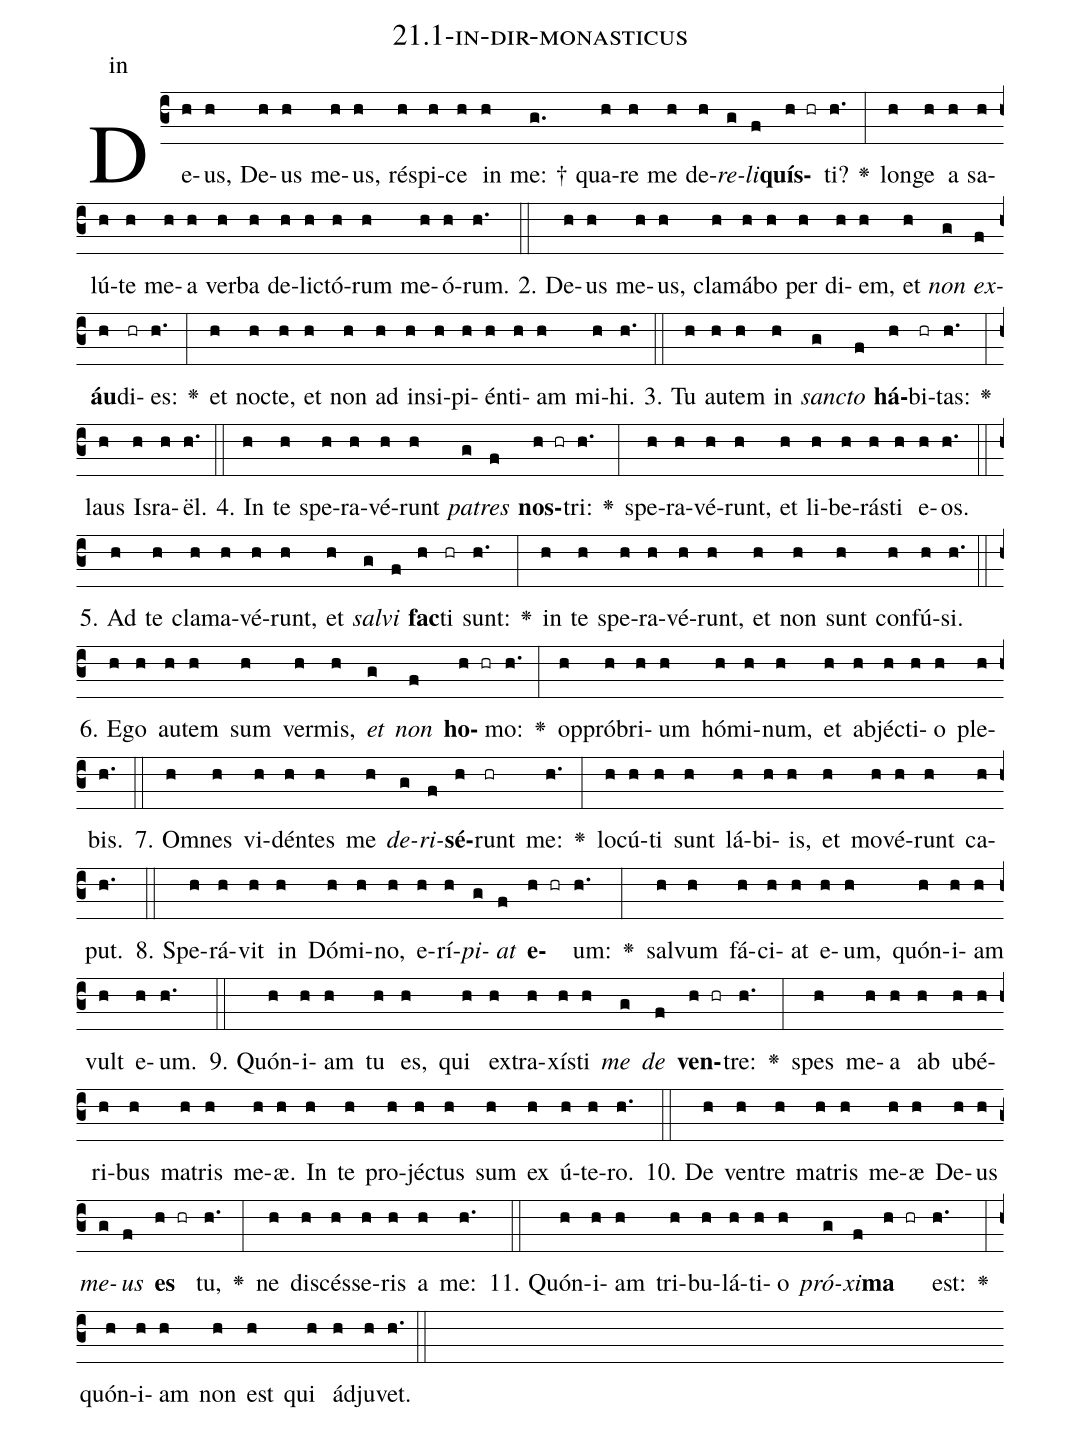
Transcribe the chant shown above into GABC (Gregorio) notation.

name: 21.1-in-dir-monasticus;
annotation: in;
%%
(c3)De(h)us,(h) De(h)us(h) me(h)us,(h) ré(h)spi(h)ce(h) in(h) me: †(g.) qua(h)re(h) me(h) de(h)<i>re</i>(g)<i>li</i>(f)<b>quís</b>(h hr)ti?(h.) <v>\greheightstar</v>(:) lon(h)ge(h) a(h) sa(h)lú(h)te(h) me(h)a(h) ver(h)ba(h) de(h)lic(h)tó(h)rum(h) me(h)ó(h)rum.(h.) (::)
2. De(h)us(h) me(h)us,(h) cla(h)má(h)bo(h) per(h) di(h)em,(h) et(h) <i>non</i>(g) <i>ex</i>(f)<b>áu</b>(h)di(hr)es:(h.) <v>\greheightstar</v>(:) et(h) noc(h)te,(h) et(h) non(h) ad(h) in(h)si(h)pi(h)én(h)ti(h)am(h) mi(h)hi.(h.) (::)
3. Tu(h) au(h)tem(h) in(h) <i>sanc</i>(g)<i>to</i>(f) <b>há</b>(h)bi(hr)tas:(h.) <v>\greheightstar</v>(:) laus(h) Is(h)ra(h)ël.(h.) (::)
4. In(h) te(h) spe(h)ra(h)vé(h)runt(h) <i>pa</i>(g)<i>tres</i>(f) <b>nos</b>(h hr)tri:(h.) <v>\greheightstar</v>(:) spe(h)ra(h)vé(h)runt,(h) et(h) li(h)be(h)rás(h)ti(h) e(h)os.(h.) (::)
5. Ad(h) te(h) cla(h)ma(h)vé(h)runt,(h) et(h) <i>sal</i>(g)<i>vi</i>(f) <b>fac</b>(h)ti(hr) sunt:(h.) <v>\greheightstar</v>(:) in(h) te(h) spe(h)ra(h)vé(h)runt,(h) et(h) non(h) sunt(h) con(h)fú(h)si.(h.) (::)
6. E(h)go(h) au(h)tem(h) sum(h) ver(h)mis,(h) <i>et</i>(g) <i>non</i>(f) <b>ho</b>(h hr)mo:(h.) <v>\greheightstar</v>(:) op(h)pró(h)bri(h)um(h) hó(h)mi(h)num,(h) et(h) ab(h)jéc(h)ti(h)o(h) ple(h)bis.(h.) (::)
7. Om(h)nes(h) vi(h)dén(h)tes(h) me(h) <i>de</i>(g)<i>ri</i>(f)<b>sé</b>(h)runt(hr) me:(h.) <v>\greheightstar</v>(:) lo(h)cú(h)ti(h) sunt(h) lá(h)bi(h)is,(h) et(h) mo(h)vé(h)runt(h) ca(h)put.(h.) (::)
8. Spe(h)rá(h)vit(h) in(h) Dó(h)mi(h)no,(h) e(h)rí(h)<i>pi</i>(g)<i>at</i>(f) <b>e</b>(h hr)um:(h.) <v>\greheightstar</v>(:) sal(h)vum(h) fá(h)ci(h)at(h) e(h)um,(h) quón(h)i(h)am(h) vult(h) e(h)um.(h.) (::)
9. Quón(h)i(h)am(h) tu(h) es,(h) qui(h) ex(h)tra(h)xís(h)ti(h) <i>me</i>(g) <i>de</i>(f) <b>ven</b>(h hr)tre:(h.) <v>\greheightstar</v>(:) spes(h) me(h)a(h) ab(h) u(h)bé(h)ri(h)bus(h) ma(h)tris(h) me(h)æ.(h) In(h) te(h) pro(h)jéc(h)tus(h) sum(h) ex(h) ú(h)te(h)ro.(h.) (::)
10. De(h) ven(h)tre(h) ma(h)tris(h) me(h)æ(h) De(h)us(h) <i>me</i>(g)<i>us</i>(f) <b>es</b>(h hr) tu,(h.) <v>\greheightstar</v>(:) ne(h) di(h)scés(h)se(h)ris(h) a(h) me:(h.) (::)
11. Quón(h)i(h)am(h) tri(h)bu(h)lá(h)ti(h)o(h) <i>pró</i>(g)<i>xi</i>(f)<b>ma</b>(h hr) est:(h.) <v>\greheightstar</v>(:) quón(h)i(h)am(h) non(h) est(h) qui(h) ád(h)ju(h)vet.(h.) (::)
